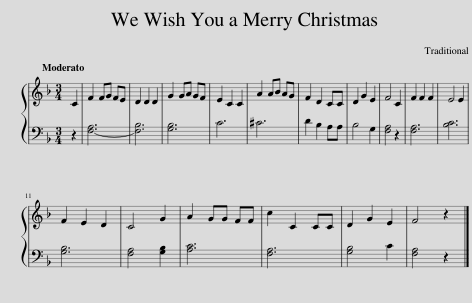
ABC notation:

X:1
%%score { 1 | 2 }
L:1/8
M:3/4
I:linebreak $
K:F
V:1 treble
V:2 bass
V:1
 C2 | F2 FG FE | D2 D2 D2 | G2 GA GF | E2 C2 C2 | %5
 A2 AB AG | F2 D2 CC | D2 G2 E2 | F4 C2 | F2 F2 F2 | %10
 E4 E2 |$ F2 E2 D2 | C4 G2 | A2 GG FF | c2 C2 CC | %15
 D2 G2 E2 | F4 z2 |] %17
V:2
 z2 | [F,-A,]6 | [F,B,]6 | [G,B,]6 | C6 | %5
 ^C6 | D2 B,2 A,A, | B,4 G,2 | [F,A,]4 z2 | [F,A,]6 | %10
 [B,C]6 |$ [G,B,]6 | [F,A,]4 [G,B,]2 | [A,C]6 | [F,A,]6 | %15
 [G,B,]4 C2 | [F,A,]4 z2 |] %17
